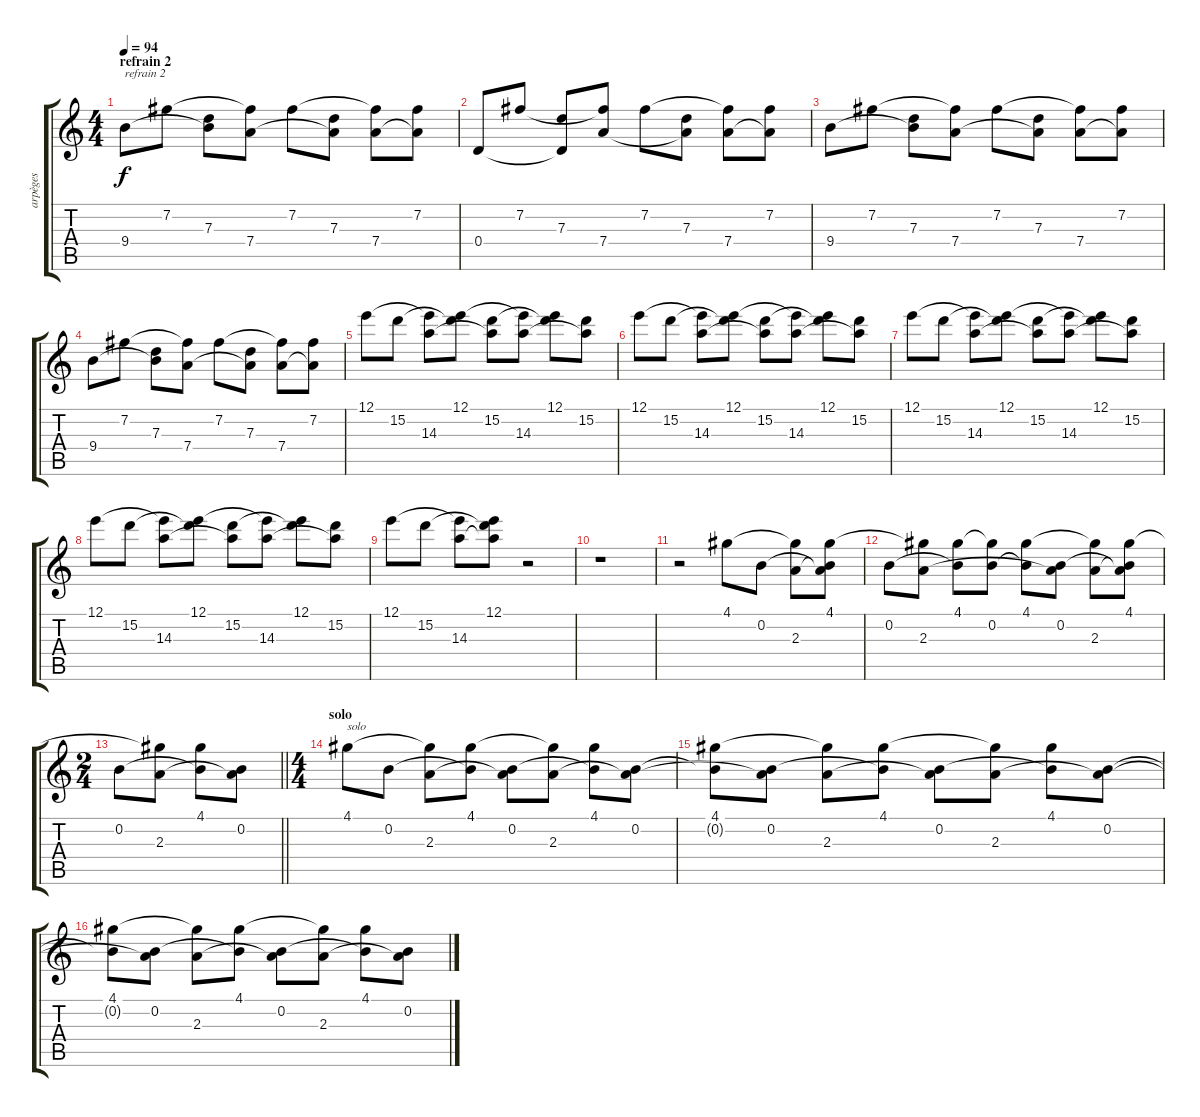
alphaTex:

\track ("arpèges" "arpèges") {instrument electricguitarclean}
\staff {score tabs}
\tuning (E4 B3 G3 D3 A2 E2) {hide}
\ts (4 4)
\section ("" "refrain 2")
\tempo 94
\clef g2
\ks c
9.4.8{txt "refrain 2" dy f} 7.2.8 (7.3 9.4{t}).8 (7.2{t} 7.4).8 7.2.8 (7.3 7.4{t}).8 (7.2{t} 7.4).8 (7.2 7.4{t}).8 |
0.4.8 7.2.8 (7.3 0.4{t}).8 (7.2{t} 7.4).8 7.2.8 (7.3 7.4{t}).8 (7.2{t} 7.4).8 (7.2 7.4{t}).8 |
9.4.8 7.2.8 (7.3 9.4{t}).8 (7.2{t} 7.4).8 7.2.8 (7.3 7.4{t}).8 (7.2{t} 7.4).8 (7.2 7.4{t}).8 |
9.4.8 7.2.8 (7.3 9.4{t}).8 (7.2{t} 7.4).8 7.2.8 (7.3 7.4{t}).8 (7.2{t} 7.4).8 (7.2 7.4{t}).8 |
12.1.8 15.2.8 (12.1{t} 14.3).8 (12.1 15.2{t}).8 (15.2 14.3{t}).8 (12.1{t} 14.3).8 (12.1 15.2{t}).8 (15.2 14.3{t}).8 |
12.1.8 15.2.8 (12.1{t} 14.3).8 (12.1 15.2{t}).8 (15.2 14.3{t}).8 (12.1{t} 14.3).8 (12.1 15.2{t}).8 (15.2 14.3{t}).8 |
12.1.8 15.2.8 (12.1{t} 14.3).8 (12.1 15.2{t}).8 (15.2 14.3{t}).8 (12.1{t} 14.3).8 (12.1 15.2{t}).8 (15.2 14.3{t}).8 |
12.1.8 15.2.8 (12.1{t} 14.3).8 (12.1 15.2{t}).8 (15.2 14.3{t}).8 (12.1{t} 14.3).8 (12.1 15.2{t}).8 (15.2 14.3{t}).8 |
12.1.8 15.2.8 (12.1{t} 14.3).8 (12.1 15.2{t} 14.3{t}).8 r.2 |
r.1 |
r.2 4.1.8 0.2.8 (4.1{t} 2.3).8 (4.1 0.2{t} 2.3{t}).8 |
0.2.8 (4.1{t} 2.3).8 (4.1 0.2{t}).8 (4.1{t} 0.2).8 (4.1 0.2{t}).8 (0.2 2.3{t}).8 (4.1{t} 2.3).8 (4.1 0.2{t} 2.3{t}).8 |
\ts (2 4)
\barLineRight lightlight
0.2.8 (4.1{t} 2.3).8 (4.1 0.2{t}).8 (0.2 2.3{t}).8 |
\ts (4 4)
\section ("" "solo")
4.1.8{txt "solo"} 0.2.8 (4.1{t} 2.3).8 (4.1 0.2{t}).8 (0.2 2.3{t}).8 (4.1{t} 2.3).8 (4.1 0.2{t}).8 (0.2 2.3{t}).8 |
(4.1 0.2{t}).8 (0.2 2.3{t}).8 (4.1{t} 2.3).8 (4.1 0.2{t}).8 (0.2 2.3{t}).8 (4.1{t} 2.3).8 (4.1 0.2{t}).8 (0.2 2.3{t}).8 |
(4.1 0.2{t}).8 (0.2 2.3{t}).8 (4.1{t} 2.3).8 (4.1 0.2{t}).8 (0.2 2.3{t}).8 (4.1{t} 2.3).8 (4.1 0.2{t}).8 (0.2 2.3{t}).8
